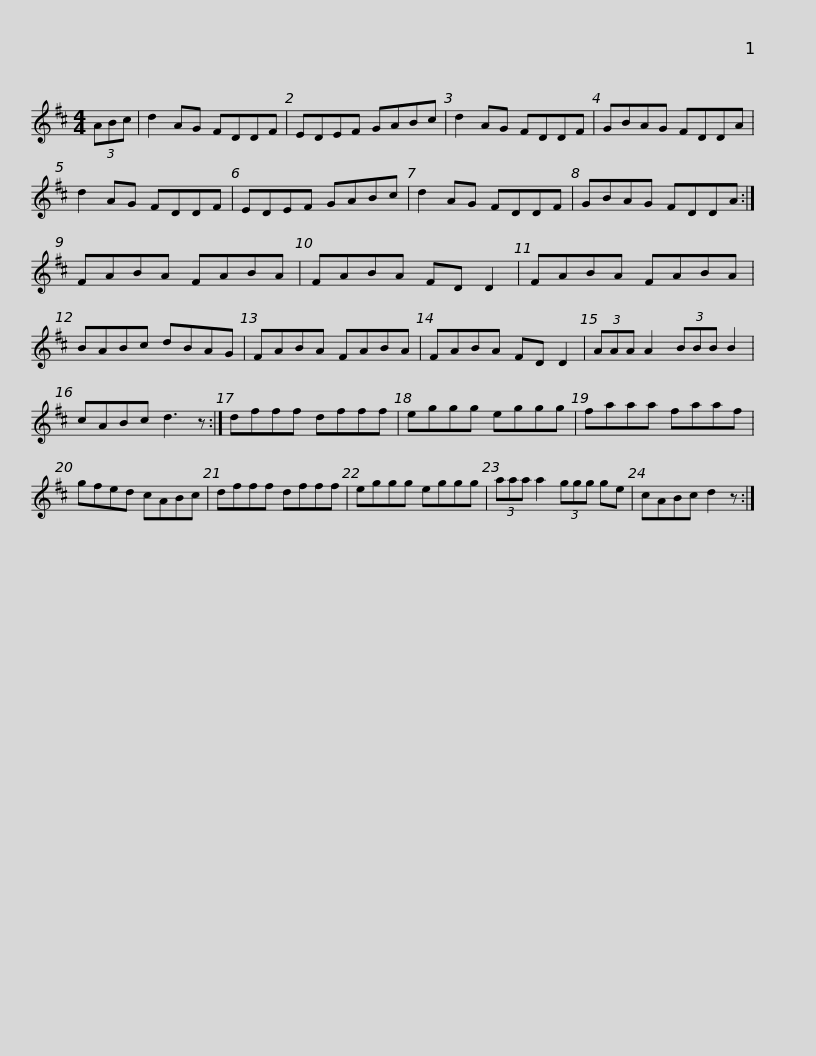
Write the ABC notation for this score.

X:1
L:1/8
M:4/4
I:linebreak $
K:D
V:1 treble
V:1
 (3ABc | d2 AG FDDF | EDEF GABc | d2 AG FDDF | GBAG FDDA | %5
 d2 AG FDDF |$ EDEF GABc | d2 AG FDDF | GBAG FDDA :| FABA FABA | %10
 FABA FD D2 |$ FABA FABA | BABc dBAG | FABA FABA | FABA FD D2 | %15
 (3AAA A2 (3BBB B2 | cABc d3 z :|$ dfff dfff | eggg eggg | faaa faaf | %20
 gfed cABc | dfff dfff |$ eggg eggg | (3aaa a2 (3ggg ge | cABc d2 z :| %25
